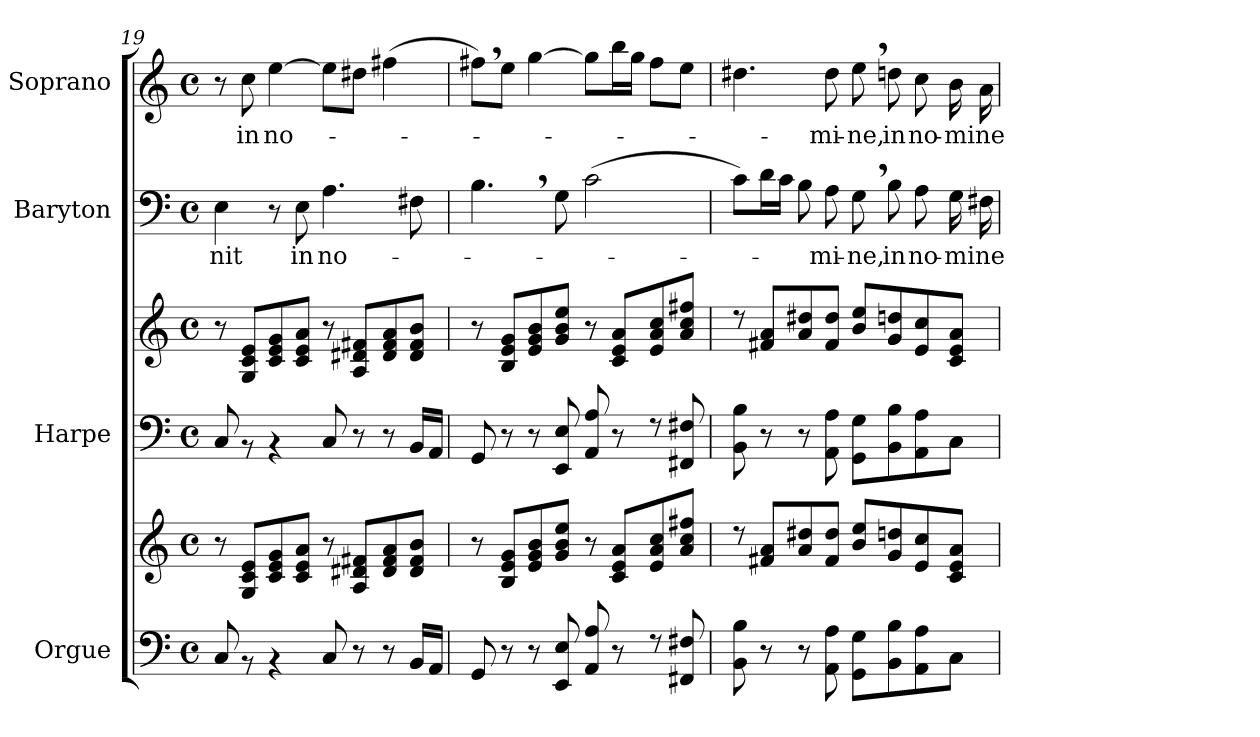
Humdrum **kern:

**kern	**kern	**kern	**kern	**kern	**text	**kern	**text
*part4	*part4	*part3	*part3	*part2	*part2	*part1	*part1
*staff6	*staff5	*staff4	*staff3	*staff2	*staff2	*staff1	*staff1
*I"Orgue	*	*I"Harpe	*	*I"Baryton	*	*I"Soprano	*
*I'Org.	*	*I'Hrp.	*	*I'Bar.	*	*I'S.	*
*clefF4	*clefG2	*clefF4	*clefG2	*clefF4	*	*clefG2	*
*k[]	*k[]	*k[]	*k[]	*k[]	*	*k[]	*
*M4/4	*M4/4	*M4/4	*M4/4	*M4/4	*	*M4/4	*
*met(c)	*met(c)	*met(c)	*met(c)	*met(c)	*	*met(c)	*
=19	=19	=19	=19	=19	=19	=19	=19
!	!	!	!	!	!LO:LY:b	!	!
8C/	8r	8C/	8r	4E\	-nit	8r	.
!	!	!	!	!	!	!	!LO:LY:b
8rBB	8G/ 8c/ 8e/L	8rBB	8G/ 8c/ 8e/L	.	.	8cc\	in
!	!	!	!	!	!	!	!LO:LY:b
4rBB	8c/ 8e/ 8g/	4rBB	8c/ 8e/ 8g/	8r	.	[4ee\	no-
!	!	!	!	!	!LO:LY:b	!	!
.	8c/ 8e/ 8a/J	.	8c/ 8e/ 8a/J	8E\	in	.	.
!	!	!	!	!	!LO:LY:b	!	!
8C/	8r	8C/	8r	4.A\	no-	8ee\L]	.
8r	8A/ 8d#X/ 8f#X/L	8r	8A/ 8d#X/ 8f#X/L	.	.	8dd#X\J	.
8r	8d#/ 8f#/ 8a/	8r	8d#/ 8f#/ 8a/	.	.	(>4ff#X\	.
16BB/LL	8d#/ 8f#/ 8b/J	16BB/LL	8d#/ 8f#/ 8b/J	8F#X\	.	.	.
16AA/JJ	.	16AA/JJ	.	.	.	.	.
=20	=20	=20	=20	=20	=20	=20	=20
8GG/	8r	8GG/	8r	4.B,\	.	8ff#X,\L)	.
8r	8B/ 8e/ 8g/L	8r	8B/ 8e/ 8g/L	.	.	8ee\J	.
8r	8e/ 8g/ 8b/	8r	8e/ 8g/ 8b/	.	.	[4gg\	.
8EE/ 8E/	8g/ 8b/ 8ee/J	8EE/ 8E/	8g/ 8b/ 8ee/J	8G\	.	.	.
8AA/ 8A/	8r	8AA/ 8A/	8r	(>2c\	.	8gg\L]	.
8r	8c/ 8e/ 8a/L	8r	8c/ 8e/ 8a/L	.	.	16bb\L	.
.	.	.	.	.	.	16gg\JJ	.
8rF	8e/ 8a/ 8cc/	8rF	8e/ 8a/ 8cc/	.	.	8ff#\L	.
8FF#X/ 8F#X/	8a/ 8cc/ 8ff#X/J	8FF#X/ 8F#X/	8a/ 8cc/ 8ff#X/J	.	.	8ee\J	.
!!LO:LB:g=z
=21	=21	=21	=21	=21	=21	=21	=21
8BB\ 8B\	8rdd	8BB\ 8B\	8rdd	8c\L)	.	4.dd#X\	.
8r	8f#X/ 8a/L	8r	8f#X/ 8a/L	16d\L	.	.	.
.	.	.	.	16c\JJ	.	.	.
8r	8a/ 8dd#X/	8r	8a/ 8dd#X/	8B\	.	.	.
!	!	!	!	!	!LO:LY:b	!	!LO:LY:b
8AA\ 8A\	8f#/ 8dd#/J	8AA\ 8A\	8f#/ 8dd#/J	8A\	-mi-	8dd#\	-mi-
!	!	!	!	!	!LO:LY:b	!	!LO:LY:b
8GG\ 8G\L	8b/ 8ee/L	8GG\ 8G\L	8b/ 8ee/L	8G,\	-ne,	8ee,\	-ne,
!	!	!	!	!	!LO:LY:b	!	!LO:LY:b
8BB\ 8B\	8g/ 8ddn/	8BB\ 8B\	8g/ 8ddn/	8B\	in	8ddn\	in
!	!	!	!	!	!LO:LY:b	!	!LO:LY:b
8AA\ 8A\	8e/ 8cc/	8AA\ 8A\	8e/ 8cc/	8A\	no-	8cc\	no-
!	!	!	!	!	!LO:LY:b	!	!LO:LY:b
8C\J	8c/ 8e/ 8a/J	8C\J	8c/ 8e/ 8a/J	16G\	-mine	16b\	-mine
.	.	.	.	16F#X\	.	16a\	.
=	=	=	=	=	=	=	=
*-	*-	*-	*-	*-	*-	*-	*-
